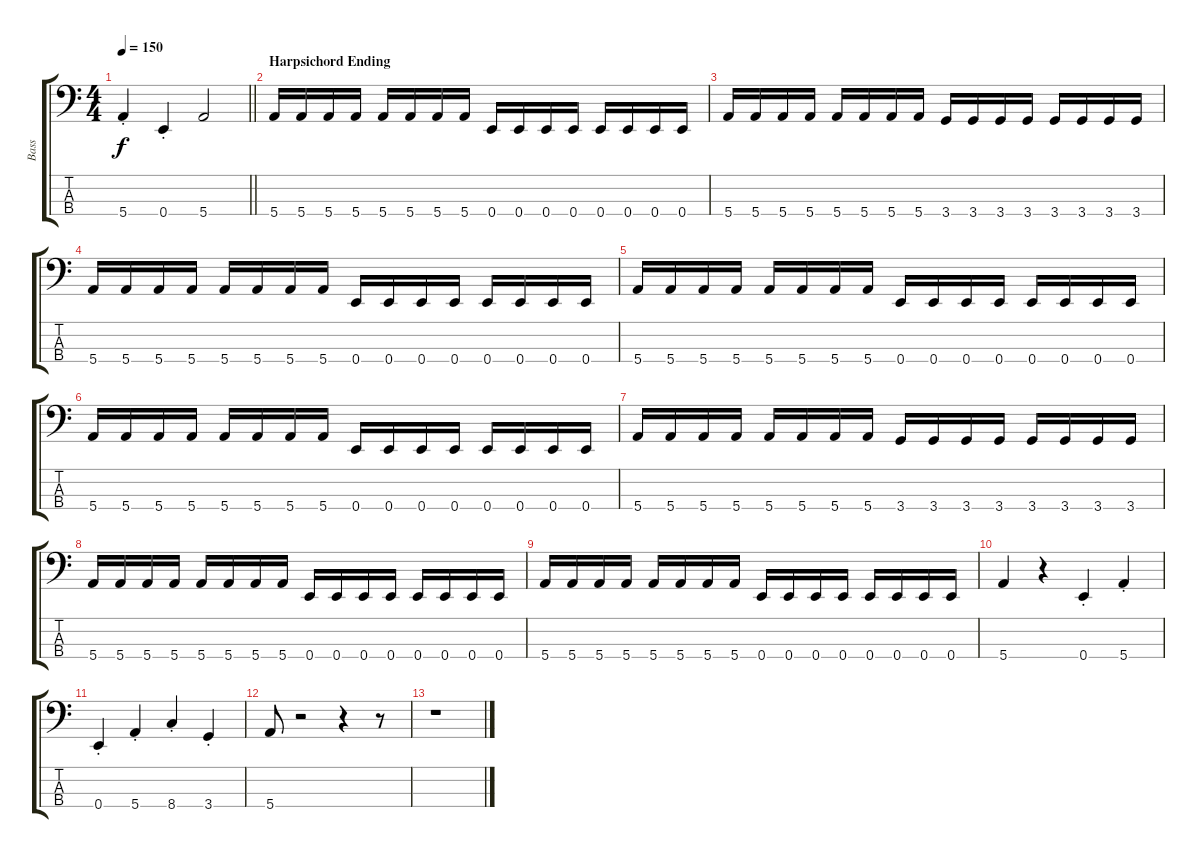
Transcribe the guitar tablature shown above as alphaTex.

\track ("Bass" "Bass") {instrument electricbassfinger}
\staff {score tabs}
\tuning (G2 D2 A1 E1) {hide}
\ts (4 4)
\tempo 150
\clef f4
\barLineRight lightlight
\ks c
5.4{st}.4{dy f} 0.4{st}.4 5.4.2 |
\section ("" "Harpsichord Ending")
5.4.16 5.4.16 5.4.16 5.4.16 5.4.16 5.4.16 5.4.16 5.4.16 0.4.16 0.4.16 0.4.16 0.4.16 0.4.16 0.4.16 0.4.16 0.4.16 |
5.4.16 5.4.16 5.4.16 5.4.16 5.4.16 5.4.16 5.4.16 5.4.16 3.4.16 3.4.16 3.4.16 3.4.16 3.4.16 3.4.16 3.4.16 3.4.16 |
5.4.16 5.4.16 5.4.16 5.4.16 5.4.16 5.4.16 5.4.16 5.4.16 0.4.16 0.4.16 0.4.16 0.4.16 0.4.16 0.4.16 0.4.16 0.4.16 |
5.4.16 5.4.16 5.4.16 5.4.16 5.4.16 5.4.16 5.4.16 5.4.16 0.4.16 0.4.16 0.4.16 0.4.16 0.4.16 0.4.16 0.4.16 0.4.16 |
5.4.16 5.4.16 5.4.16 5.4.16 5.4.16 5.4.16 5.4.16 5.4.16 0.4.16 0.4.16 0.4.16 0.4.16 0.4.16 0.4.16 0.4.16 0.4.16 |
5.4.16 5.4.16 5.4.16 5.4.16 5.4.16 5.4.16 5.4.16 5.4.16 3.4.16 3.4.16 3.4.16 3.4.16 3.4.16 3.4.16 3.4.16 3.4.16 |
5.4.16 5.4.16 5.4.16 5.4.16 5.4.16 5.4.16 5.4.16 5.4.16 0.4.16 0.4.16 0.4.16 0.4.16 0.4.16 0.4.16 0.4.16 0.4.16 |
5.4.16 5.4.16 5.4.16 5.4.16 5.4.16 5.4.16 5.4.16 5.4.16 0.4.16 0.4.16 0.4.16 0.4.16 0.4.16 0.4.16 0.4.16 0.4.16 |
5.4.4 r.4 0.4{st}.4 5.4{st}.4 |
0.4{st}.4 5.4{st}.4 8.4{st}.4 3.4{st}.4 |
5.4.8 r.2 r.4 r.8 |
r.1
